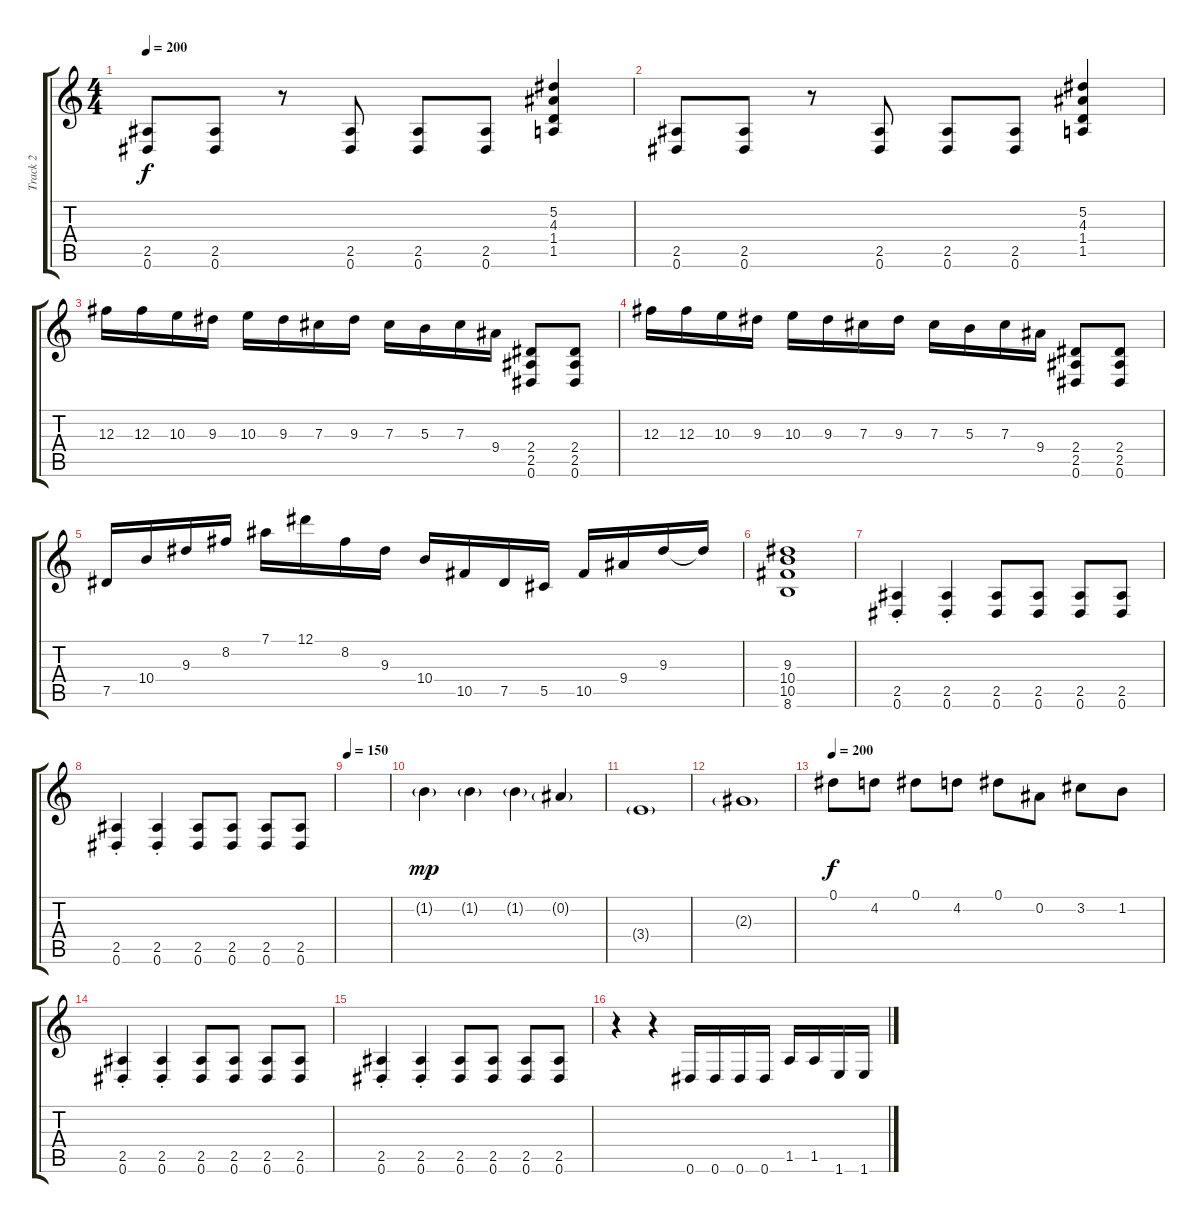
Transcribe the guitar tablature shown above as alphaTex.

\track ("Track 2" "Track 2") {instrument distortionguitar}
\staff {score tabs}
\tuning (Eb4 Bb3 Gb3 Db3 Ab2 Eb2) {hide}
\ts (4 4)
\tempo 200
\clef g2
\ks c
(2.5 0.6).8{dy f} (2.5 0.6).8 r.8 (2.5 0.6).8 (2.5 0.6).8 (2.5 0.6).8 (5.2 4.3 1.4 1.5).4 |
(2.5 0.6).8 (2.5 0.6).8 r.8 (2.5 0.6).8 (2.5 0.6).8 (2.5 0.6).8 (5.2 4.3 1.4 1.5).4 |
12.3.16 12.3.16 10.3.16 9.3.16 10.3.16 9.3.16 7.3.16 9.3.16 7.3.16 5.3.16 7.3.16 9.4.16 (2.4 2.5 0.6).8 (2.4 2.5 0.6).8 |
12.3.16 12.3.16 10.3.16 9.3.16 10.3.16 9.3.16 7.3.16 9.3.16 7.3.16 5.3.16 7.3.16 9.4.16 (2.4 2.5 0.6).8 (2.4 2.5 0.6).8 |
7.5.16 10.4.16 9.3.16 8.2.16 7.1.16 12.1.16 8.2.16 9.3.16 10.4.16 10.5.16 7.5.16 5.5.16 10.5.16 9.4.16 9.3.16 9.3{t}.16 |
(9.3 10.4 10.5 8.6).1{volume 12} |
(2.5{st} 0.6{st}).4{volume 16} (2.5{st} 0.6{st}).4 (2.5 0.6).8 (2.5 0.6).8 (2.5 0.6).8 (2.5 0.6).8 |
(2.5{st} 0.6{st}).4 (2.5{st} 0.6{st}).4 (2.5 0.6).8 (2.5 0.6).8 (2.5 0.6).8 (2.5 0.6).8 |
\tempo 150
|
1.2{g}.4{dy mp} 1.2{g}.4 1.2{g}.4 0.2{g}.4 |
3.4{g}.1 |
2.3{g}.1 |
\tempo 200
0.1.8{dy f} 4.2.8 0.1.8 4.2.8 0.1.8 0.2.8 3.2.8 1.2.8 |
(2.5{st} 0.6{st}).4 (2.5{st} 0.6{st}).4 (2.5 0.6).8 (2.5 0.6).8 (2.5 0.6).8 (2.5 0.6).8 |
(2.5{st} 0.6{st}).4 (2.5{st} 0.6{st}).4 (2.5 0.6).8 (2.5 0.6).8 (2.5 0.6).8 (2.5 0.6).8 |
r.4 r.4 0.6.16 0.6.16 0.6.16 0.6.16 1.5.16 1.5.16 1.6.16 1.6.16
